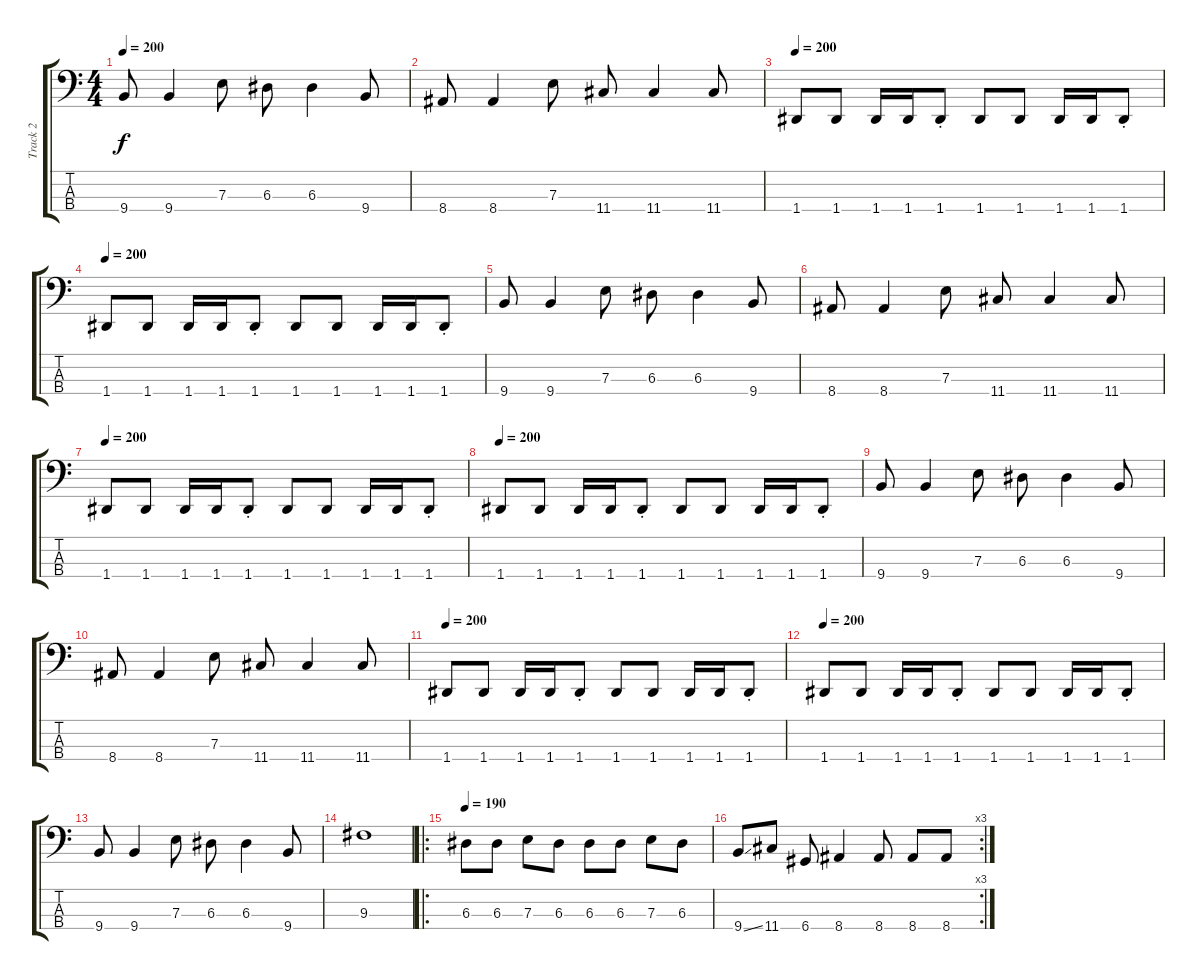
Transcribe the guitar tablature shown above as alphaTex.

\track ("Track 2" "Track 2") {instrument electricbasspick}
\staff {score tabs}
\tuning (G2 D2 A1 D1) {hide}
\ts (4 4)
\tempo 200
\clef f4
\ks c
9.4.8{dy f} 9.4.4 7.3.8 6.3.8 6.3.4 9.4.8 |
8.4.8 8.4.4 7.3.8 11.4.8 11.4.4 11.4.8 |
\tempo 200
1.4.8 1.4.8 1.4.16 1.4.16 1.4{st}.8 1.4.8 1.4.8 1.4.16 1.4.16 1.4{st}.8 |
\tempo 200
1.4.8 1.4.8 1.4.16 1.4.16 1.4{st}.8 1.4.8 1.4.8 1.4.16 1.4.16 1.4{st}.8 |
9.4.8 9.4.4 7.3.8 6.3.8 6.3.4 9.4.8 |
8.4.8 8.4.4 7.3.8 11.4.8 11.4.4 11.4.8 |
\tempo 200
1.4.8 1.4.8 1.4.16 1.4.16 1.4{st}.8 1.4.8 1.4.8 1.4.16 1.4.16 1.4{st}.8 |
\tempo 200
1.4.8 1.4.8 1.4.16 1.4.16 1.4{st}.8 1.4.8 1.4.8 1.4.16 1.4.16 1.4{st}.8 |
9.4.8 9.4.4 7.3.8 6.3.8 6.3.4 9.4.8 |
8.4.8 8.4.4 7.3.8 11.4.8 11.4.4 11.4.8 |
\tempo 200
1.4.8 1.4.8 1.4.16 1.4.16 1.4{st}.8 1.4.8 1.4.8 1.4.16 1.4.16 1.4{st}.8 |
\tempo 200
1.4.8 1.4.8 1.4.16 1.4.16 1.4{st}.8 1.4.8 1.4.8 1.4.16 1.4.16 1.4{st}.8 |
9.4.8 9.4.4 7.3.8 6.3.8 6.3.4 9.4.8 |
9.3.1 |
\ro
\tempo 190
6.3.8 6.3.8 7.3.8 6.3.8 6.3.8 6.3.8 7.3.8 6.3.8 |
\rc 3
9.4{ss}.8 11.4.8 6.4.8 8.4.4 8.4.8 8.4.8 8.4.8
